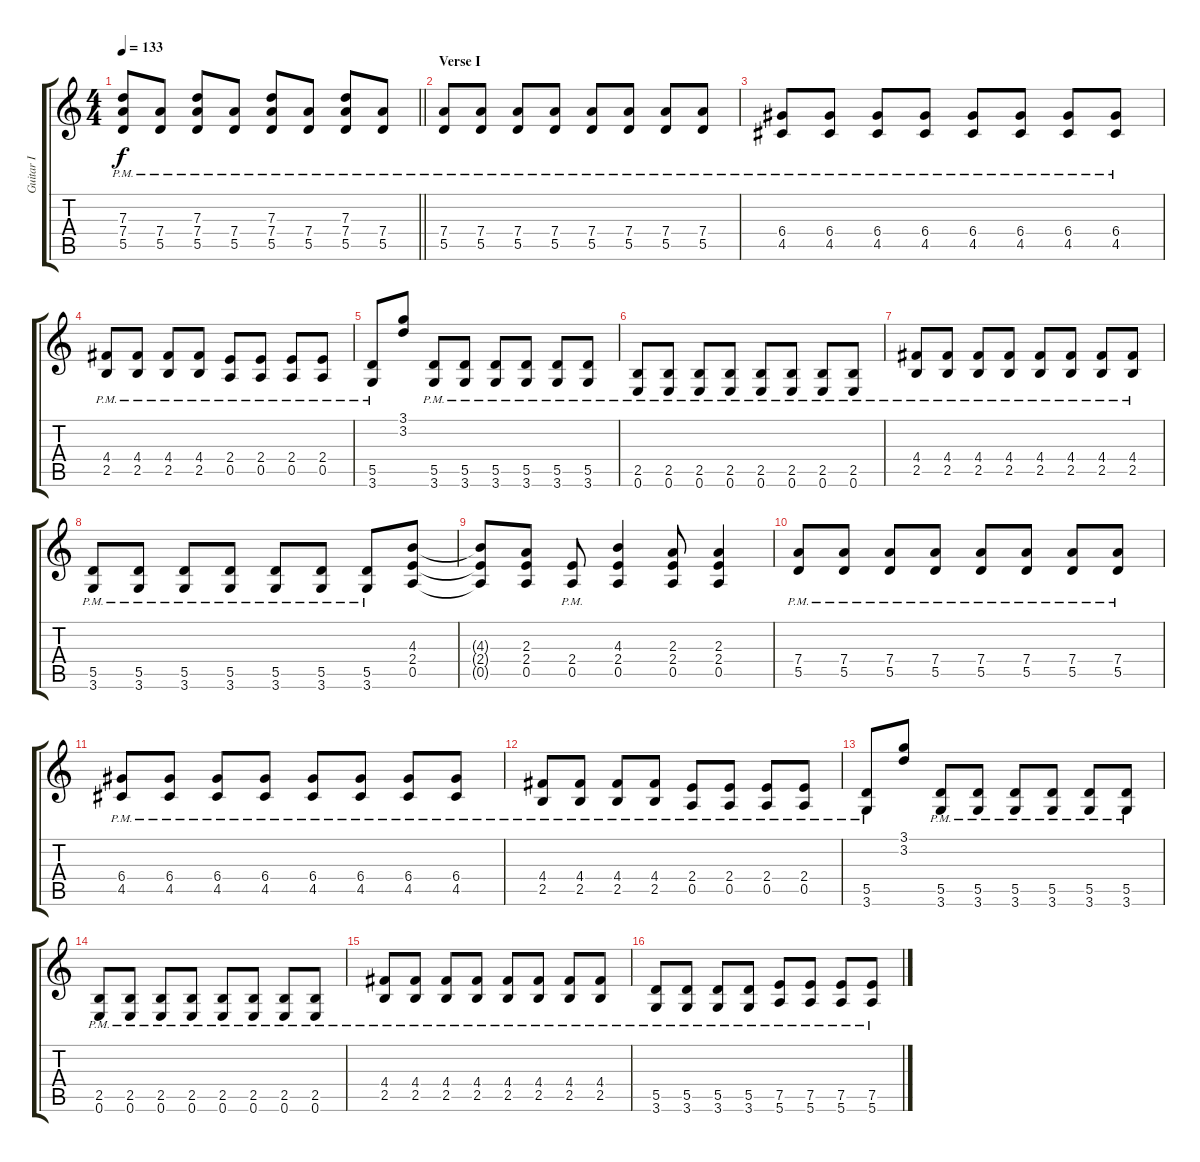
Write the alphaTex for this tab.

\track ("Guitar I" "Guitar I") {instrument overdrivenguitar}
\staff {score tabs}
\tuning (E4 B3 G3 D3 A2 E2) {hide}
\ts (4 4)
\tempo 133
\clef g2
\barLineRight lightlight
\ks c
(7.3{pm} 7.4{pm} 5.5{pm}).8{dy f} (7.4{pm} 5.5{pm}).8 (7.3{pm} 7.4{pm} 5.5{pm}).8 (7.4{pm} 5.5{pm}).8 (7.3{pm} 7.4{pm} 5.5{pm}).8 (7.4{pm} 5.5{pm}).8 (7.3{pm} 7.4{pm} 5.5{pm}).8 (7.4{pm} 5.5{pm}).8 |
\section ("" "Verse I")
(7.4{pm} 5.5{pm}).8 (7.4{pm} 5.5{pm}).8 (7.4{pm} 5.5{pm}).8 (7.4{pm} 5.5{pm}).8 (7.4{pm} 5.5{pm}).8 (7.4{pm} 5.5{pm}).8 (7.4{pm} 5.5{pm}).8 (7.4{pm} 5.5{pm}).8 |
(6.4{pm} 4.5{pm}).8 (6.4{pm} 4.5{pm}).8 (6.4{pm} 4.5{pm}).8 (6.4{pm} 4.5{pm}).8 (6.4{pm} 4.5{pm}).8 (6.4{pm} 4.5{pm}).8 (6.4{pm} 4.5{pm}).8 (6.4{pm} 4.5{pm}).8 |
(4.4{pm} 2.5{pm}).8 (4.4{pm} 2.5{pm}).8 (4.4{pm} 2.5{pm}).8 (4.4{pm} 2.5{pm}).8 (2.4{pm} 0.5{pm}).8 (2.4{pm} 0.5{pm}).8 (2.4{pm} 0.5{pm}).8 (2.4{pm} 0.5{pm}).8 |
(5.5{pm} 3.6{pm}).8 (3.1 3.2).8 (5.5{pm} 3.6{pm}).8 (5.5{pm} 3.6{pm}).8 (5.5{pm} 3.6{pm}).8 (5.5{pm} 3.6{pm}).8 (5.5{pm} 3.6{pm}).8 (5.5{pm} 3.6{pm}).8 |
(2.5{pm} 0.6{pm}).8 (2.5{pm} 0.6{pm}).8 (2.5{pm} 0.6{pm}).8 (2.5{pm} 0.6{pm}).8 (2.5{pm} 0.6{pm}).8 (2.5{pm} 0.6{pm}).8 (2.5{pm} 0.6{pm}).8 (2.5{pm} 0.6{pm}).8 |
(4.4{pm} 2.5{pm}).8 (4.4{pm} 2.5{pm}).8 (4.4{pm} 2.5{pm}).8 (4.4{pm} 2.5{pm}).8 (4.4{pm} 2.5{pm}).8 (4.4{pm} 2.5{pm}).8 (4.4{pm} 2.5{pm}).8 (4.4{pm} 2.5{pm}).8 |
(5.5{pm} 3.6{pm}).8 (5.5{pm} 3.6{pm}).8 (5.5{pm} 3.6{pm}).8 (5.5{pm} 3.6{pm}).8 (5.5{pm} 3.6{pm}).8 (5.5{pm} 3.6{pm}).8 (5.5{pm} 3.6{pm}).8 (4.3 2.4 0.5).8 |
(4.3{t} 2.4{t} 0.5{t}).8 (2.3 2.4 0.5).8 (2.4{pm} 0.5{pm}).8 (4.3 2.4 0.5).4 (2.3 2.4 0.5).8 (2.3 2.4 0.5).4 |
(7.4{pm} 5.5{pm}).8 (7.4{pm} 5.5{pm}).8 (7.4{pm} 5.5{pm}).8 (7.4{pm} 5.5{pm}).8 (7.4{pm} 5.5{pm}).8 (7.4{pm} 5.5{pm}).8 (7.4{pm} 5.5{pm}).8 (7.4{pm} 5.5{pm}).8 |
(6.4{pm} 4.5{pm}).8 (6.4{pm} 4.5{pm}).8 (6.4{pm} 4.5{pm}).8 (6.4{pm} 4.5{pm}).8 (6.4{pm} 4.5{pm}).8 (6.4{pm} 4.5{pm}).8 (6.4{pm} 4.5{pm}).8 (6.4{pm} 4.5{pm}).8 |
(4.4{pm} 2.5{pm}).8 (4.4{pm} 2.5{pm}).8 (4.4{pm} 2.5{pm}).8 (4.4{pm} 2.5{pm}).8 (2.4{pm} 0.5{pm}).8 (2.4{pm} 0.5{pm}).8 (2.4{pm} 0.5{pm}).8 (2.4{pm} 0.5{pm}).8 |
(5.5{pm} 3.6{pm}).8 (3.1 3.2).8 (5.5{pm} 3.6{pm}).8 (5.5{pm} 3.6{pm}).8 (5.5{pm} 3.6{pm}).8 (5.5{pm} 3.6{pm}).8 (5.5{pm} 3.6{pm}).8 (5.5{pm} 3.6{pm}).8 |
(2.5{pm} 0.6{pm}).8 (2.5{pm} 0.6{pm}).8 (2.5{pm} 0.6{pm}).8 (2.5{pm} 0.6{pm}).8 (2.5{pm} 0.6{pm}).8 (2.5{pm} 0.6{pm}).8 (2.5{pm} 0.6{pm}).8 (2.5{pm} 0.6{pm}).8 |
(4.4{pm} 2.5{pm}).8 (4.4{pm} 2.5{pm}).8 (4.4{pm} 2.5{pm}).8 (4.4{pm} 2.5{pm}).8 (4.4{pm} 2.5{pm}).8 (4.4{pm} 2.5{pm}).8 (4.4{pm} 2.5{pm}).8 (4.4{pm} 2.5{pm}).8 |
(5.5{pm} 3.6{pm}).8 (5.5{pm} 3.6{pm}).8 (5.5{pm} 3.6{pm}).8 (5.5{pm} 3.6{pm}).8 (7.5{pm} 5.6{pm}).8 (7.5{pm} 5.6{pm}).8 (7.5{pm} 5.6{pm}).8 (7.5{pm} 5.6{pm}).8
